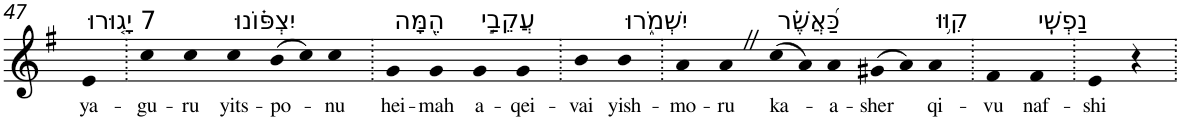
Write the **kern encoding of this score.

**kern	**text
*part1	*part1
*staff1	*staff1
*I"Piano	*
*I'Pno	*
!!LO:PB:g=z
*clefG2	*
*k[f#]	*
*G:	*
=47	=47
!LO:TX:a:t=7 יָג֤וּרוּ	!
!	!LO:LY:b
4e	ya-
=48.	=48.
!	!LO:LY:b
4cc	-gu-
!	!LO:LY:b
4cc	-ru
!LO:TX:a:t=יִצְפּ֗וֹנוּ	!
!	!LO:LY:b
4cc	yits-
!	!LO:LY:b
(>8b	-po-
8cc)	.
!	!LO:LY:b
4cc	-nu
=49.	=49.
!LO:TX:a:t=הֵ֭מָּה	!
!	!LO:LY:b
4g	hei-
!	!LO:LY:b
4g	-mah
!LO:TX:a:t=עֲקֵבַ֣י	!
!	!LO:LY:b
4g	a-
!	!LO:LY:b
4g	-qei-
=50.	=50.
!	!LO:LY:b
4b	-vai
!LO:TX:a:t=יִשְׁמֹ֑רוּ	!
!	!LO:LY:b
4b	yish-
=51.	=51.
!	!LO:LY:b
4a	-mo-
!	!LO:LY:b
4aZ	-ru
!LO:TX:a:t=כַּ֝אֲשֶׁ֗ר	!
!	!LO:LY:b
(>8cc	ka-
8a)	.
!	!LO:LY:b
4a	-a-
!	!LO:LY:b
(>8g#X	-sher
8a)	.
!LO:TX:a:t=קִוּ֥וּ	!
!	!LO:LY:b
4a	qi-
=52.	=52.
!	!LO:LY:b
4f#	-vu
!LO:TX:a:t=נַפְשִֽׁי	!
!	!LO:LY:b
4f#	naf-
=53.	=53.
!	!LO:LY:b
4e	-shi
4r	.
=.	=.
*-	*-
